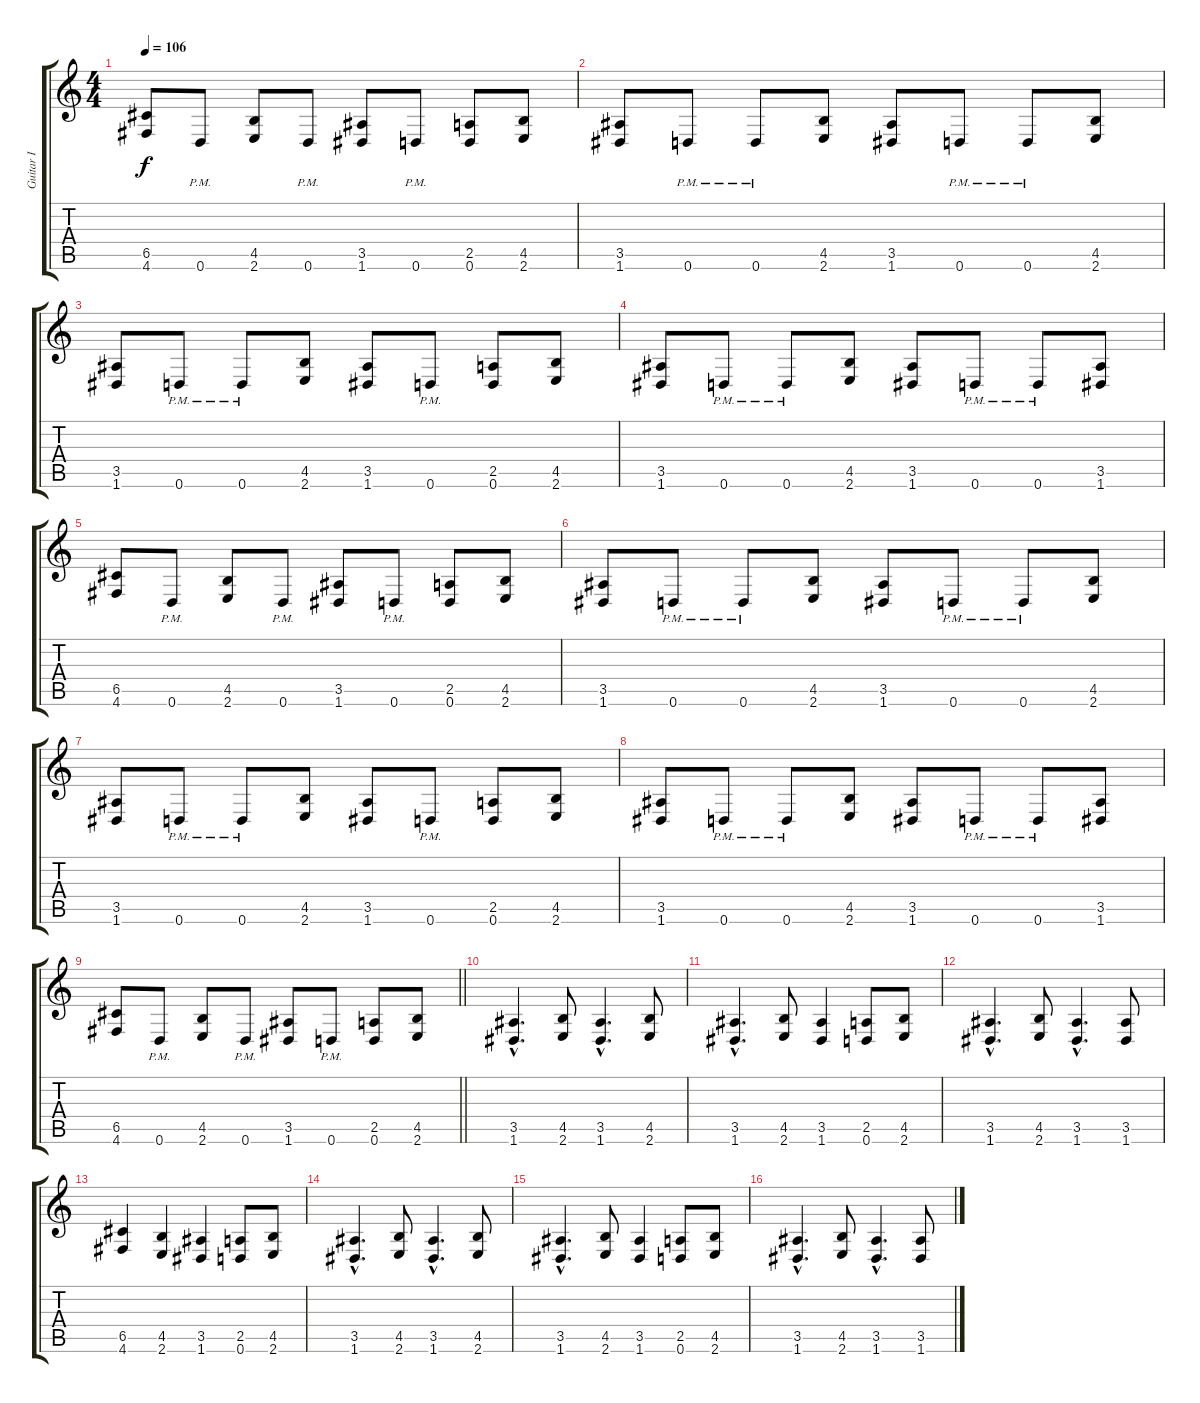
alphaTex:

\track ("Guitar I" "Guitar I") {instrument distortionguitar}
\staff {score tabs}
\tuning (D4 A3 F3 C3 G2 D2) {hide}
\ts (4 4)
\tempo 106
\clef g2
\ks c
(6.5 4.6).8{dy f} 0.6{pm}.8 (4.5 2.6).8 0.6{pm}.8 (3.5 1.6).8 0.6{pm}.8 (2.5 0.6).8 (4.5 2.6).8 |
(3.5 1.6).8 0.6{pm}.8 0.6{pm}.8 (4.5 2.6).8 (3.5 1.6).8 0.6{pm}.8 0.6{pm}.8 (4.5 2.6).8 |
(3.5 1.6).8 0.6{pm}.8 0.6{pm}.8 (4.5 2.6).8 (3.5 1.6).8 0.6{pm}.8 (2.5 0.6).8 (4.5 2.6).8 |
(3.5 1.6).8 0.6{pm}.8 0.6{pm}.8 (4.5 2.6).8 (3.5 1.6).8 0.6{pm}.8 0.6{pm}.8 (3.5 1.6).8 |
(6.5 4.6).8 0.6{pm}.8 (4.5 2.6).8 0.6{pm}.8 (3.5 1.6).8 0.6{pm}.8 (2.5 0.6).8 (4.5 2.6).8 |
(3.5 1.6).8 0.6{pm}.8 0.6{pm}.8 (4.5 2.6).8 (3.5 1.6).8 0.6{pm}.8 0.6{pm}.8 (4.5 2.6).8 |
(3.5 1.6).8 0.6{pm}.8 0.6{pm}.8 (4.5 2.6).8 (3.5 1.6).8 0.6{pm}.8 (2.5 0.6).8 (4.5 2.6).8 |
(3.5 1.6).8 0.6{pm}.8 0.6{pm}.8 (4.5 2.6).8 (3.5 1.6).8 0.6{pm}.8 0.6{pm}.8 (3.5 1.6).8 |
\barLineRight lightlight
(6.5 4.6).8 0.6{pm}.8 (4.5 2.6).8 0.6{pm}.8 (3.5 1.6).8 0.6{pm}.8 (2.5 0.6).8 (4.5 2.6).8 |
\section ("" "")
(3.5{hac} 1.6{hac}).4{d} (4.5 2.6).8 (3.5{hac} 1.6{hac}).4{d} (4.5 2.6).8 |
(3.5{hac} 1.6{hac}).4{d} (4.5 2.6).8 (3.5 1.6).4 (2.5 0.6).8 (4.5 2.6).8 |
(3.5{hac} 1.6{hac}).4{d} (4.5 2.6).8 (3.5{hac} 1.6{hac}).4{d} (3.5 1.6).8 |
(6.5 4.6).4 (4.5 2.6).4 (3.5 1.6).4 (2.5 0.6).8 (4.5 2.6).8 |
(3.5{hac} 1.6{hac}).4{d} (4.5 2.6).8 (3.5{hac} 1.6{hac}).4{d} (4.5 2.6).8 |
(3.5{hac} 1.6{hac}).4{d} (4.5 2.6).8 (3.5 1.6).4 (2.5 0.6).8 (4.5 2.6).8 |
(3.5{hac} 1.6{hac}).4{d} (4.5 2.6).8 (3.5{hac} 1.6{hac}).4{d} (3.5 1.6).8
